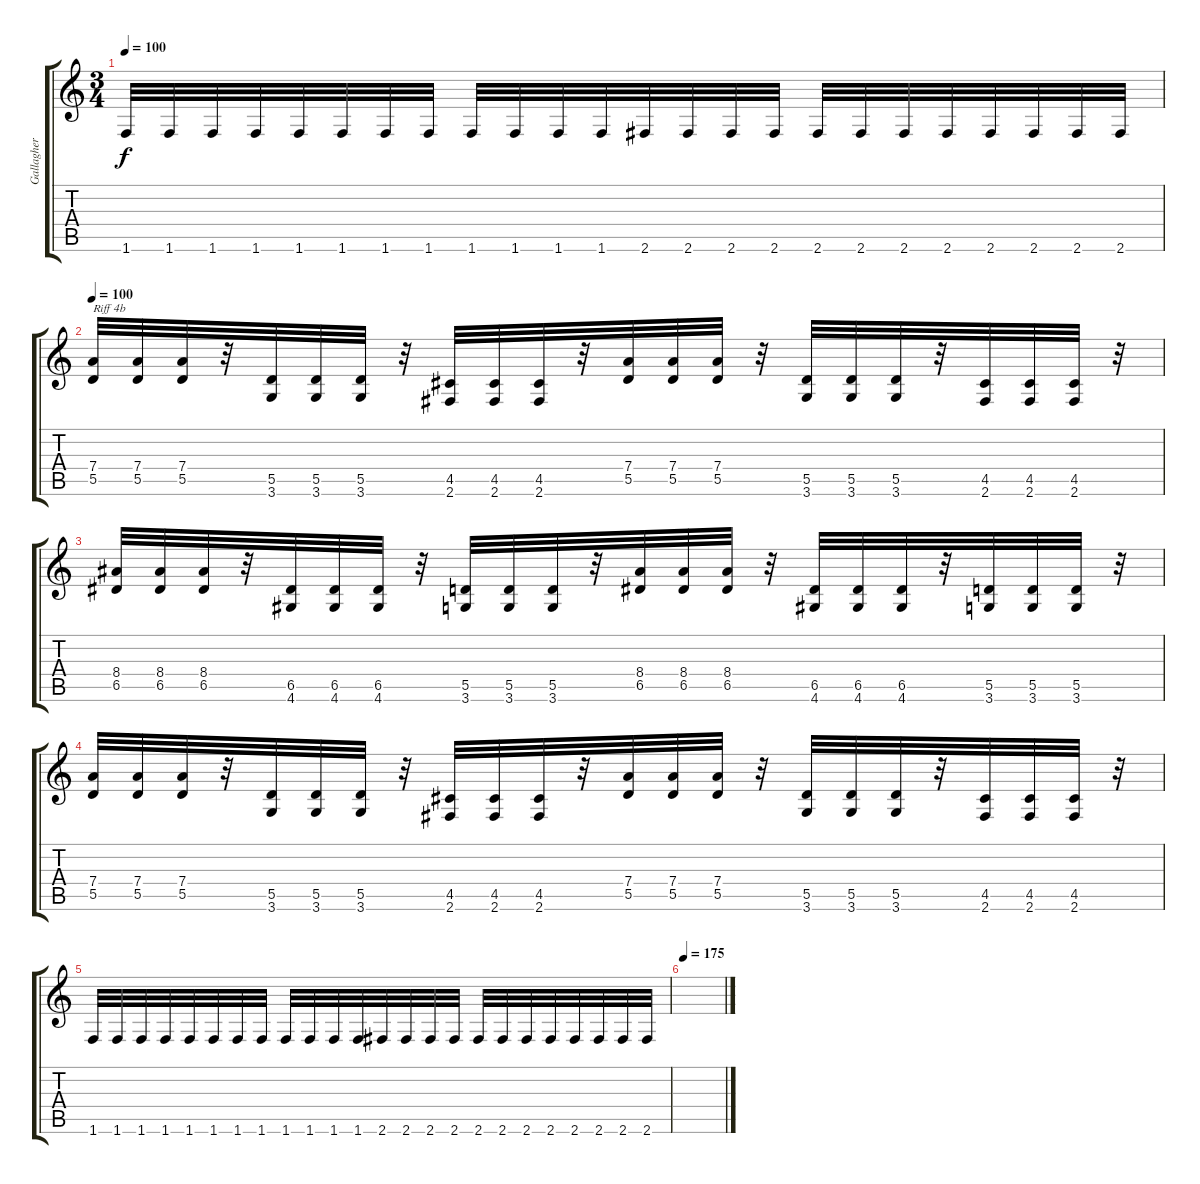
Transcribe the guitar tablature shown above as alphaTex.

\track ("Gallagher (Guitar)" "Gallagher ") {instrument distortionguitar}
\staff {score tabs}
\tuning (E4 B3 G3 D3 A2 E2) {hide}
\ts (3 4)
\tempo 100
\clef g2
\ks c
1.6.32{dy f} 1.6.32 1.6.32 1.6.32 1.6.32 1.6.32 1.6.32 1.6.32 1.6.32 1.6.32 1.6.32 1.6.32 2.6.32 2.6.32 2.6.32 2.6.32 2.6.32 2.6.32 2.6.32 2.6.32 2.6.32 2.6.32 2.6.32 2.6.32 |
\tempo 100
(7.4 5.5).32{txt "Riff 4b"} (7.4 5.5).32 (7.4 5.5).32 r.32 (5.5 3.6).32 (5.5 3.6).32 (5.5 3.6).32 r.32 (4.5 2.6).32 (4.5 2.6).32 (4.5 2.6).32 r.32 (7.4 5.5).32 (7.4 5.5).32 (7.4 5.5).32 r.32 (5.5 3.6).32 (5.5 3.6).32 (5.5 3.6).32 r.32 (4.5 2.6).32 (4.5 2.6).32 (4.5 2.6).32 r.32 |
(8.4 6.5).32 (8.4 6.5).32 (8.4 6.5).32 r.32 (6.5 4.6).32 (6.5 4.6).32 (6.5 4.6).32 r.32 (5.5 3.6).32 (5.5 3.6).32 (5.5 3.6).32 r.32 (8.4 6.5).32 (8.4 6.5).32 (8.4 6.5).32 r.32 (6.5 4.6).32 (6.5 4.6).32 (6.5 4.6).32 r.32 (5.5 3.6).32 (5.5 3.6).32 (5.5 3.6).32 r.32 |
(7.4 5.5).32 (7.4 5.5).32 (7.4 5.5).32 r.32 (5.5 3.6).32 (5.5 3.6).32 (5.5 3.6).32 r.32 (4.5 2.6).32 (4.5 2.6).32 (4.5 2.6).32 r.32 (7.4 5.5).32 (7.4 5.5).32 (7.4 5.5).32 r.32 (5.5 3.6).32 (5.5 3.6).32 (5.5 3.6).32 r.32 (4.5 2.6).32 (4.5 2.6).32 (4.5 2.6).32 r.32 |
1.6.32 1.6.32 1.6.32 1.6.32 1.6.32 1.6.32 1.6.32 1.6.32 1.6.32 1.6.32 1.6.32 1.6.32 2.6.32 2.6.32 2.6.32 2.6.32 2.6.32 2.6.32 2.6.32 2.6.32 2.6.32 2.6.32 2.6.32 2.6.32 |
\tempo 175
